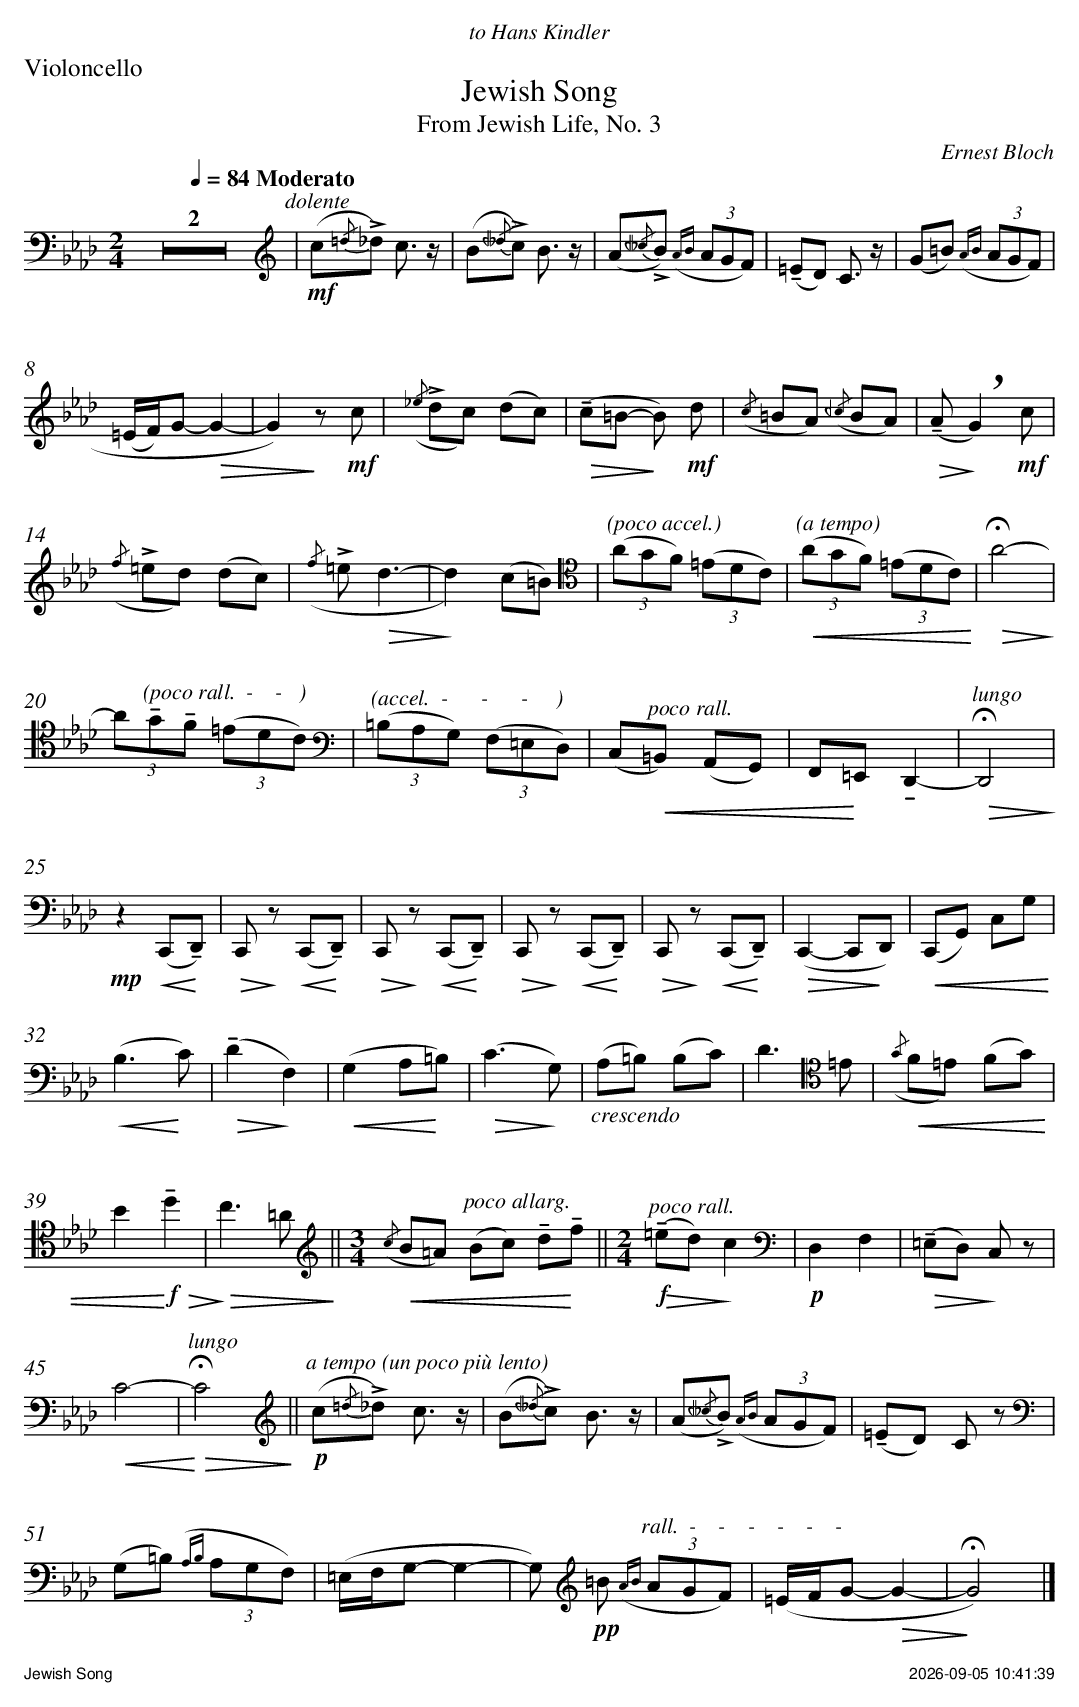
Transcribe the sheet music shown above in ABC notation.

X:1
%%textoption center
%%text $1to Hans Kindler
%%textoption left
%%text Violoncello
T:Jewish Song
T:From Jewish Life, No. 3
C:Ernest Bloch
M:2/4
L:1/8
Q:1/4=84 " Moderato"
K:Ab clef=bass
Z2 [K:treble] "^dolente"| !mf!(c{/=d}!>!_d) c3/2 z/ | (B{/_3/d}!>!c) B3/2 z/ | (A{/_3/c}!>!B) (3({AB}AGF) | (!tenuto!=ED) C3/2 z/ | (G=B) (3({AB}AGF) |
(=E/F/)G- !>(!G2- | G2) !>)!z !mf!c | ({/_e}!>!dc) (dc) | !>(!(!tenuto!c=B- !>)!B) !mf!d | ({/c}=BA) ({/_/c}BA) | !>(!(!tenuto!A !>)!!breath!G2) !mf!c |
({/f}!>!=ed) (dc) | ({/f}!>!=e!>(!d3- | !>)!d2) (c=B) [K:clef=tenor]| "^(poco accel.)"(3(AGF) (3(=EDC) | "^(a tempo)"!<(!(3(AGF) (3(=EDC) !<)!| !>(!!fermata!A4- !>)!|
(3A"^(poco rall.  -    -   )"!tenuto!G!tenuto!F (3(=EDC) [K: clef=bass]| "^(accel.  -      -      -     )"(3(=B,A,G,) (3(F,=E,D,) | (C,"^poco rall."!<(!=B,,) (A,,G,,) | F,,!<)!=E,, !tenuto!D,,2- | "^lungo"!>(!!fermata!D,,4 !>)!|
!mp! z2 !<(!(C,,!<)!!tenuto!D,,) | !>(!C,, !>)!z !<(!(C,,!<)!!tenuto!D,,) | !>(!C,, !>)!z !<(!(C,,!<)!!tenuto!D,,) | !>(!C,, !>)!z !<(!(C,,!<)!!tenuto!D,,) | !>(!C,, !>)!z !<(!(C,,!<)!!tenuto!D,,) | !>(!(C,,2- C,,!>)!D,,) | !<(!(C,,G,,) C,G, !<)!|
!<(!(B,3 !<)!C) | !>(!(!tenuto!D2 !>)!F,2) | !<(!(G,2 A,!<)!=B,) | !>(!(C3 !>)!G,) | "_crescendo"(A,=B,) (B,C) | D3 [K:clef=tenor]=E | !<(!({/G}F=E) (FG) |
B2 !<)!!f!!>(!!tenuto!d2 | !>)!!>(!c3 =A [K:treble] !>)!|| [M:3/4]!<(!({/c}B=A) "^poco allarg."(Bc) !tenuto!d!tenuto!!<)!f ||[M:2/4]!>(!!f!"^poco rall."(!tenuto!=ed) !>)!c2 [K:clef=bass]| !p!D,2 F,2 | !>(!(!tenuto!=E,D,) !>)!C, z |
!<(!C4- | !<)!!>(!"^lungo"!fermata!C4 [K:clef=treble]!>)!|| "^a tempo (un poco più lento)"!p!(c{/=d}!>!_d) c3/2 z/ | (B{/_3/d}!>!c) B3/2 z/ | (A{/_3/c}!>!B) (3({AB}AGF) | (!tenuto!=ED) C z [K:clef=bass]|
(G,=B,) (3('{A,B,}A,G,F,) | (=E,/F,/G,- G,2- | G,) [K:clef=treble] !pp!=B "^rall.  -    -    -    -    -    -"(3({AB}AGF) | (=E/F/G- !>(!G2- | !>)!!fermata!G4) |]
